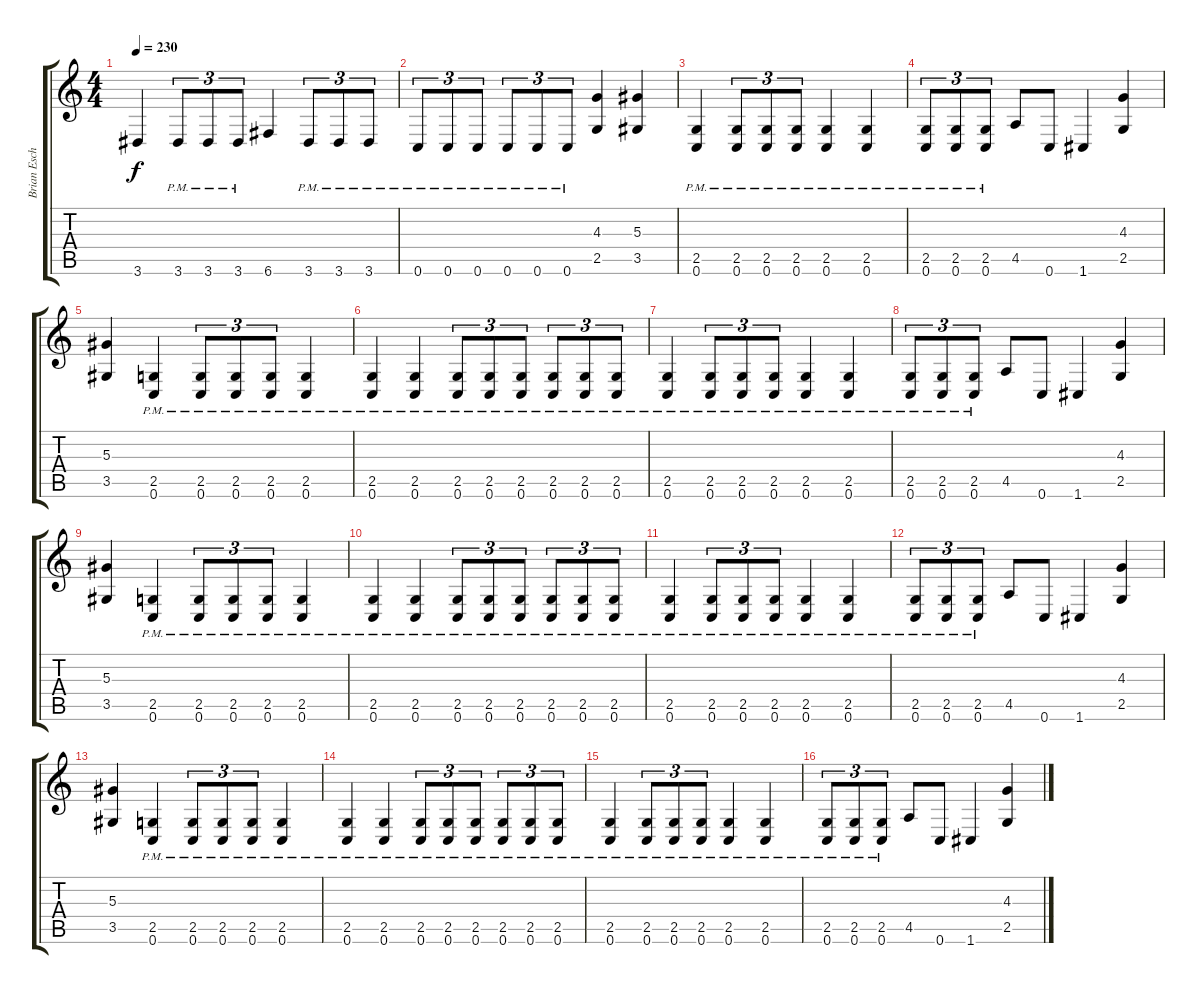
\track ("Brian Eschbach" "Brian Esch") {instrument distortionguitar}
\staff {score tabs}
\tuning (C4 G3 Eb3 Bb2 F2 C2) {hide}
\ts (4 4)
\tempo 230
\clef g2
\ks c
3.6.4{dy f} 3.6{pm}.8{tu (3 2)} 3.6{pm}.8{tu (3 2)} 3.6{pm}.8{tu (3 2)} 6.6.4 3.6{pm}.8{tu (3 2)} 3.6{pm}.8{tu (3 2)} 3.6{pm}.8{tu (3 2)} |
0.6{pm}.8{tu (3 2)} 0.6{pm}.8{tu (3 2)} 0.6{pm}.8{tu (3 2)} 0.6{pm}.8{tu (3 2)} 0.6{pm}.8{tu (3 2)} 0.6{pm}.8{tu (3 2)} (4.3 2.5).4 (5.3 3.5).4 |
(2.5{pm} 0.6{pm}).4 (2.5{pm} 0.6{pm}).8{tu (3 2)} (2.5{pm} 0.6{pm}).8{tu (3 2)} (2.5{pm} 0.6{pm}).8{tu (3 2)} (2.5{pm} 0.6{pm}).4 (2.5{pm} 0.6{pm}).4 |
(2.5{pm} 0.6{pm}).8{tu (3 2)} (2.5{pm} 0.6{pm}).8{tu (3 2)} (2.5{pm} 0.6{pm}).8{tu (3 2)} 4.5.8 0.6.8 1.6.4 (4.3 2.5).4 |
(5.3 3.5).4 (2.5{pm} 0.6{pm}).4 (2.5{pm} 0.6{pm}).8{tu (3 2)} (2.5{pm} 0.6{pm}).8{tu (3 2)} (2.5{pm} 0.6{pm}).8{tu (3 2)} (2.5{pm} 0.6{pm}).4 |
(2.5{pm} 0.6{pm}).4 (2.5{pm} 0.6{pm}).4 (2.5{pm} 0.6{pm}).8{tu (3 2)} (2.5{pm} 0.6).8{tu (3 2)} (2.5{pm} 0.6{pm}).8{tu (3 2)} (2.5{pm} 0.6{pm}).8{tu (3 2)} (2.5{pm} 0.6{pm}).8{tu (3 2)} (2.5{pm} 0.6{pm}).8{tu (3 2)} |
(2.5{pm} 0.6{pm}).4 (2.5{pm} 0.6{pm}).8{tu (3 2)} (2.5{pm} 0.6{pm}).8{tu (3 2)} (2.5{pm} 0.6{pm}).8{tu (3 2)} (2.5{pm} 0.6{pm}).4 (2.5{pm} 0.6{pm}).4 |
(2.5{pm} 0.6{pm}).8{tu (3 2)} (2.5{pm} 0.6{pm}).8{tu (3 2)} (2.5{pm} 0.6{pm}).8{tu (3 2)} 4.5.8 0.6.8 1.6.4 (4.3 2.5).4 |
(5.3 3.5).4 (2.5{pm} 0.6{pm}).4 (2.5{pm} 0.6{pm}).8{tu (3 2)} (2.5{pm} 0.6{pm}).8{tu (3 2)} (2.5{pm} 0.6{pm}).8{tu (3 2)} (2.5{pm} 0.6{pm}).4 |
(2.5{pm} 0.6{pm}).4 (2.5{pm} 0.6{pm}).4 (2.5{pm} 0.6{pm}).8{tu (3 2)} (2.5{pm} 0.6).8{tu (3 2)} (2.5{pm} 0.6{pm}).8{tu (3 2)} (2.5{pm} 0.6{pm}).8{tu (3 2)} (2.5{pm} 0.6{pm}).8{tu (3 2)} (2.5{pm} 0.6{pm}).8{tu (3 2)} |
(2.5{pm} 0.6{pm}).4 (2.5{pm} 0.6{pm}).8{tu (3 2)} (2.5{pm} 0.6{pm}).8{tu (3 2)} (2.5{pm} 0.6{pm}).8{tu (3 2)} (2.5{pm} 0.6{pm}).4 (2.5{pm} 0.6{pm}).4 |
(2.5{pm} 0.6{pm}).8{tu (3 2)} (2.5{pm} 0.6{pm}).8{tu (3 2)} (2.5{pm} 0.6{pm}).8{tu (3 2)} 4.5.8 0.6.8 1.6.4 (4.3 2.5).4 |
(5.3 3.5).4 (2.5{pm} 0.6{pm}).4 (2.5{pm} 0.6{pm}).8{tu (3 2)} (2.5{pm} 0.6{pm}).8{tu (3 2)} (2.5{pm} 0.6{pm}).8{tu (3 2)} (2.5{pm} 0.6{pm}).4 |
(2.5{pm} 0.6{pm}).4 (2.5{pm} 0.6{pm}).4 (2.5{pm} 0.6{pm}).8{tu (3 2)} (2.5{pm} 0.6).8{tu (3 2)} (2.5{pm} 0.6{pm}).8{tu (3 2)} (2.5{pm} 0.6{pm}).8{tu (3 2)} (2.5{pm} 0.6{pm}).8{tu (3 2)} (2.5{pm} 0.6{pm}).8{tu (3 2)} |
(2.5{pm} 0.6{pm}).4 (2.5{pm} 0.6{pm}).8{tu (3 2)} (2.5{pm} 0.6{pm}).8{tu (3 2)} (2.5{pm} 0.6{pm}).8{tu (3 2)} (2.5{pm} 0.6{pm}).4 (2.5{pm} 0.6{pm}).4 |
(2.5{pm} 0.6{pm}).8{tu (3 2)} (2.5{pm} 0.6{pm}).8{tu (3 2)} (2.5{pm} 0.6{pm}).8{tu (3 2)} 4.5.8 0.6.8 1.6.4 (4.3 2.5).4
